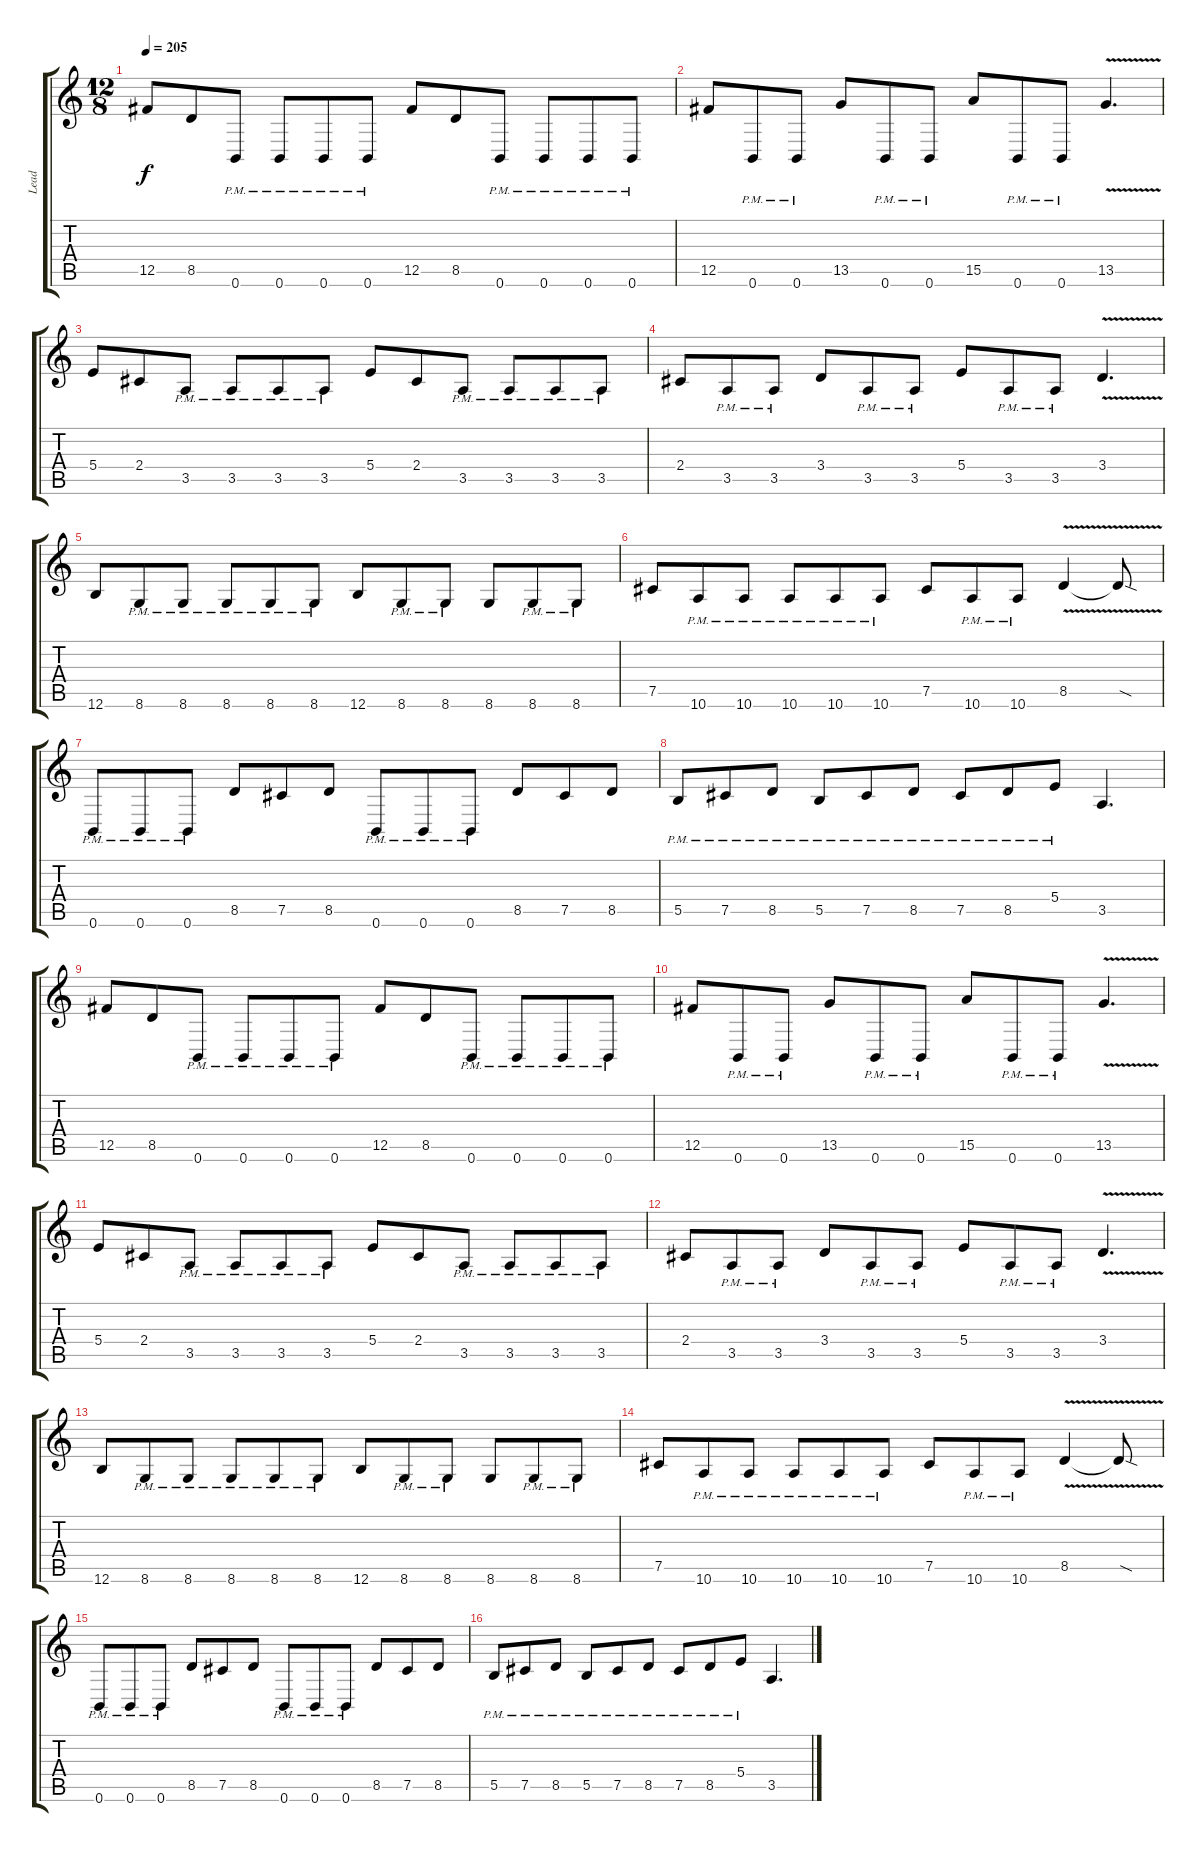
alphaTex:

\track ("Lead" "Lead") {instrument distortionguitar}
\staff {score tabs}
\tuning (Db4 Ab3 E3 B2 Gb2 B1) {hide}
\ts (12 8)
\tempo 205
\clef g2
\ks c
12.5.8{dy f} 8.5.8 0.6{pm}.8 0.6{pm}.8 0.6{pm}.8 0.6{pm}.8 12.5.8 8.5.8 0.6{pm}.8 0.6{pm}.8 0.6{pm}.8 0.6{pm}.8 |
12.5.8 0.6{pm}.8 0.6{pm}.8 13.5.8 0.6{pm}.8 0.6{pm}.8 15.5.8 0.6{pm}.8 0.6{pm}.8 13.5{v}.4{d} |
5.4.8 2.4.8 3.5{pm}.8 3.5{pm}.8 3.5{pm}.8 3.5{pm}.8 5.4.8 2.4.8 3.5{pm}.8 3.5{pm}.8 3.5{pm}.8 3.5{pm}.8 |
2.4.8 3.5{pm}.8 3.5{pm}.8 3.4.8 3.5{pm}.8 3.5{pm}.8 5.4.8 3.5{pm}.8 3.5{pm}.8 3.4{v}.4{d} |
12.6.8 8.6{pm}.8 8.6{pm}.8 8.6{pm}.8 8.6{pm}.8 8.6{pm}.8 12.6.8 8.6{pm}.8 8.6{pm}.8 8.6.8 8.6{pm}.8 8.6{pm}.8 |
7.5.8 10.6{pm}.8 10.6{pm}.8 10.6{pm}.8 10.6{pm}.8 10.6{pm}.8 7.5.8 10.6{pm}.8 10.6{pm}.8 8.5{v}.4 8.5{sod t}.8 |
0.6{pm}.8 0.6{pm}.8 0.6{pm}.8 8.5.8 7.5.8 8.5.8 0.6{pm}.8 0.6{pm}.8 0.6{pm}.8 8.5.8 7.5.8 8.5.8 |
5.5{pm}.8 7.5{pm}.8 8.5{pm}.8 5.5{pm}.8 7.5{pm}.8 8.5{pm}.8 7.5{pm}.8 8.5{pm}.8 5.4{pm}.8 3.5.4{d} |
12.5.8 8.5.8 0.6{pm}.8 0.6{pm}.8 0.6{pm}.8 0.6{pm}.8 12.5.8 8.5.8 0.6{pm}.8 0.6{pm}.8 0.6{pm}.8 0.6{pm}.8 |
12.5.8 0.6{pm}.8 0.6{pm}.8 13.5.8 0.6{pm}.8 0.6{pm}.8 15.5.8 0.6{pm}.8 0.6{pm}.8 13.5{v}.4{d} |
5.4.8 2.4.8 3.5{pm}.8 3.5{pm}.8 3.5{pm}.8 3.5{pm}.8 5.4.8 2.4.8 3.5{pm}.8 3.5{pm}.8 3.5{pm}.8 3.5{pm}.8 |
2.4.8 3.5{pm}.8 3.5{pm}.8 3.4.8 3.5{pm}.8 3.5{pm}.8 5.4.8 3.5{pm}.8 3.5{pm}.8 3.4{v}.4{d} |
12.6.8 8.6{pm}.8 8.6{pm}.8 8.6{pm}.8 8.6{pm}.8 8.6{pm}.8 12.6.8 8.6{pm}.8 8.6{pm}.8 8.6.8 8.6{pm}.8 8.6{pm}.8 |
7.5.8 10.6{pm}.8 10.6{pm}.8 10.6{pm}.8 10.6{pm}.8 10.6{pm}.8 7.5.8 10.6{pm}.8 10.6{pm}.8 8.5{v}.4 8.5{sod t}.8 |
0.6{pm}.8 0.6{pm}.8 0.6{pm}.8 8.5.8 7.5.8 8.5.8 0.6{pm}.8 0.6{pm}.8 0.6{pm}.8 8.5.8 7.5.8 8.5.8 |
5.5{pm}.8 7.5{pm}.8 8.5{pm}.8 5.5{pm}.8 7.5{pm}.8 8.5{pm}.8 7.5{pm}.8 8.5{pm}.8 5.4{pm}.8 3.5.4{d}
